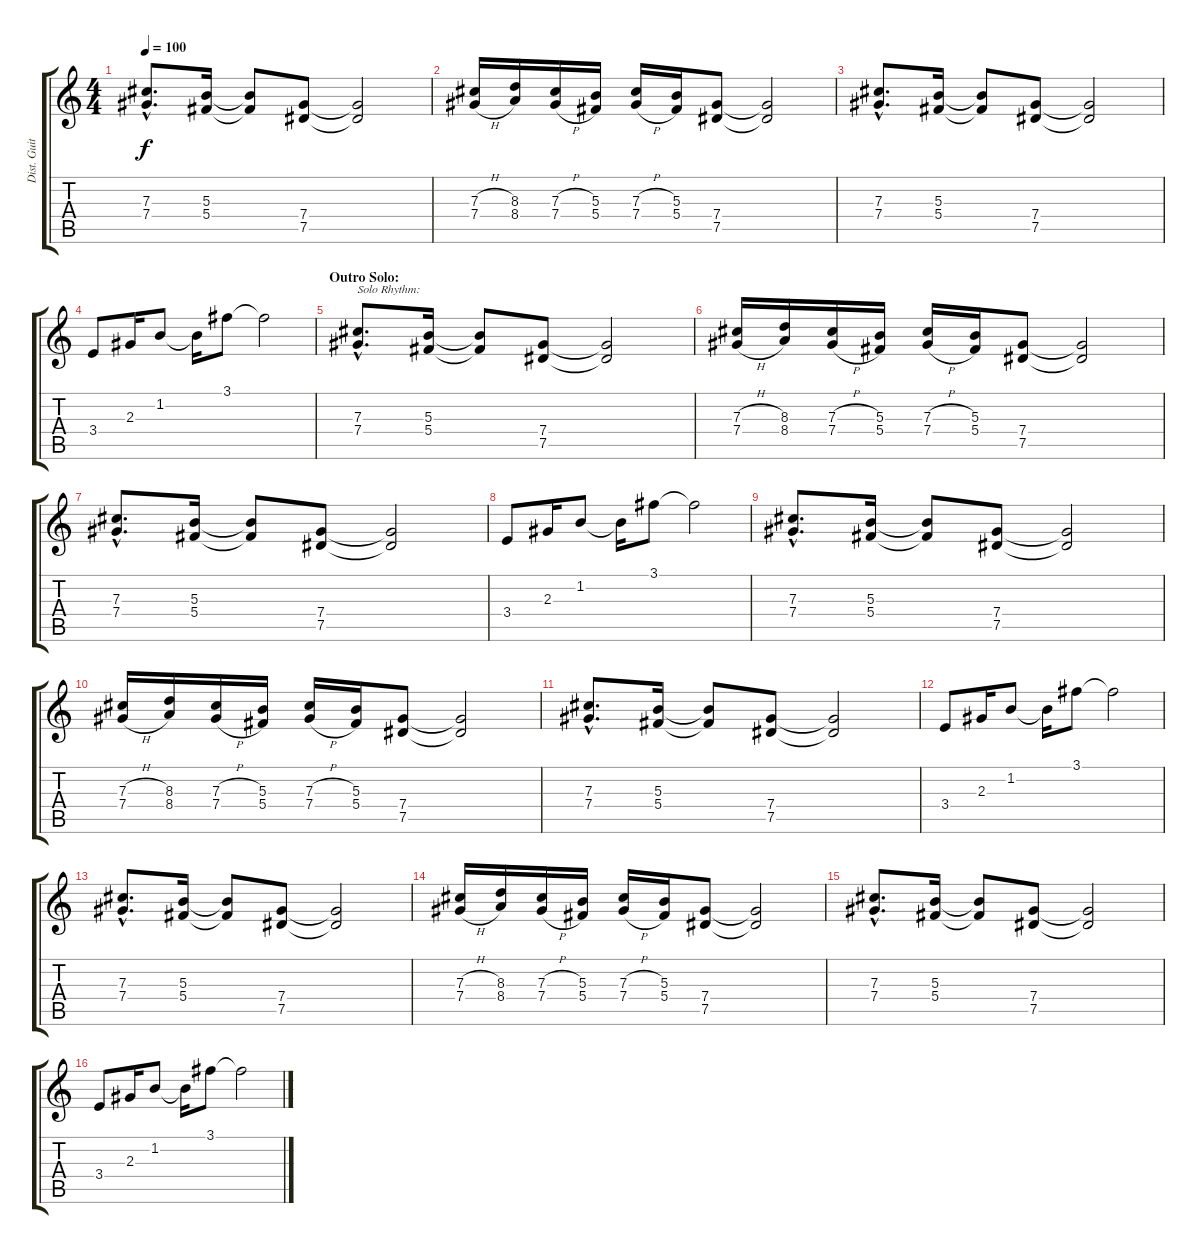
\track ("Dist. Guitar 2" "Dist. Guit") {instrument distortionguitar}
\staff {score tabs}
\tuning (Eb4 Bb3 Gb3 Db3 Ab2 Eb2) {hide}
\ts (4 4)
\tempo 100
\clef g2
\ks c
(7.3{hac} 7.4{hac}).8{d dy f} (5.3 5.4).16 (5.3{t} 5.4{t}).8 (7.4 7.5).8 (7.4{t} 7.5{t}).2 |
(7.3{h} 7.4{h}).16 (8.3 8.4).16 (7.3{h} 7.4{h}).16 (5.3 5.4).16 (7.3{h} 7.4{h}).16 (5.3 5.4).16 (7.4 7.5).8 (7.4{t} 7.5{t}).2 |
(7.3{hac} 7.4{hac}).8{d} (5.3 5.4).16 (5.3{t} 5.4{t}).8 (7.4 7.5).8 (7.4{t} 7.5{t}).2 |
3.4.8 2.3.16 1.2.8 1.2{t}.16 3.1.8 3.1{t}.2 |
\section ("" "Outro Solo:")
(7.3{hac} 7.4{hac}).8{d txt "Solo Rhythm:"} (5.3 5.4).16 (5.3{t} 5.4{t}).8 (7.4 7.5).8 (7.4{t} 7.5{t}).2 |
(7.3{h} 7.4{h}).16 (8.3 8.4).16 (7.3{h} 7.4{h}).16 (5.3 5.4).16 (7.3{h} 7.4{h}).16 (5.3 5.4).16 (7.4 7.5).8 (7.4{t} 7.5{t}).2 |
(7.3{hac} 7.4{hac}).8{d} (5.3 5.4).16 (5.3{t} 5.4{t}).8 (7.4 7.5).8 (7.4{t} 7.5{t}).2 |
3.4.8 2.3.16 1.2.8 1.2{t}.16 3.1.8 3.1{t}.2 |
(7.3{hac} 7.4{hac}).8{d} (5.3 5.4).16 (5.3{t} 5.4{t}).8 (7.4 7.5).8 (7.4{t} 7.5{t}).2 |
(7.3{h} 7.4{h}).16 (8.3 8.4).16 (7.3{h} 7.4{h}).16 (5.3 5.4).16 (7.3{h} 7.4{h}).16 (5.3 5.4).16 (7.4 7.5).8 (7.4{t} 7.5{t}).2 |
(7.3{hac} 7.4{hac}).8{d} (5.3 5.4).16 (5.3{t} 5.4{t}).8 (7.4 7.5).8 (7.4{t} 7.5{t}).2 |
3.4.8 2.3.16 1.2.8 1.2{t}.16 3.1.8 3.1{t}.2 |
(7.3{hac} 7.4{hac}).8{d} (5.3 5.4).16 (5.3{t} 5.4{t}).8 (7.4 7.5).8 (7.4{t} 7.5{t}).2 |
(7.3{h} 7.4{h}).16 (8.3 8.4).16 (7.3{h} 7.4{h}).16 (5.3 5.4).16 (7.3{h} 7.4{h}).16 (5.3 5.4).16 (7.4 7.5).8 (7.4{t} 7.5{t}).2 |
(7.3{hac} 7.4{hac}).8{d} (5.3 5.4).16 (5.3{t} 5.4{t}).8 (7.4 7.5).8 (7.4{t} 7.5{t}).2 |
3.4.8 2.3.16 1.2.8 1.2{t}.16 3.1.8 3.1{t}.2
